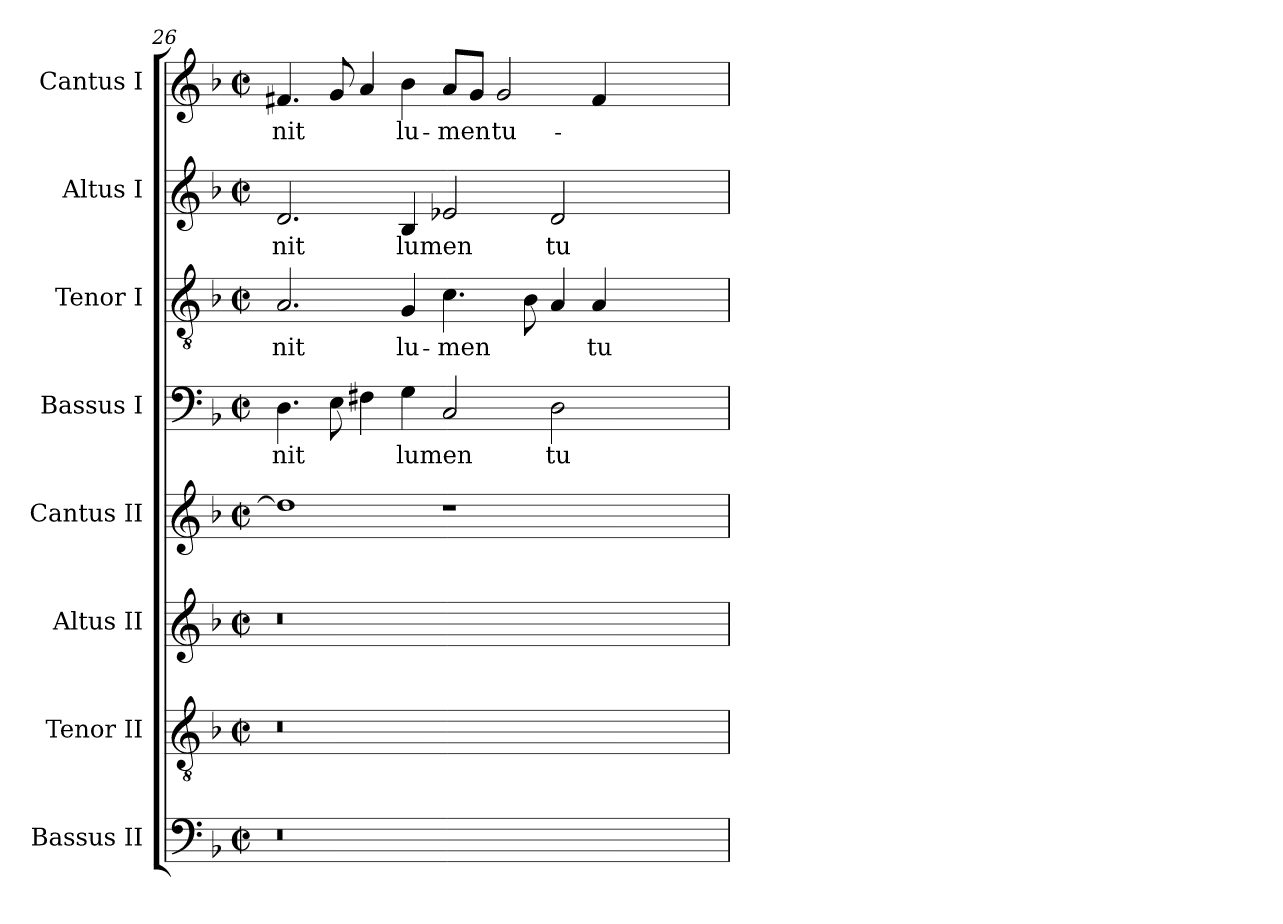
**kern	**kern	**kern	**kern	**kern	**text	**kern	**text	**kern	**text	**kern	**text
*part8	*part7	*part6	*part5	*part4	*part4	*part3	*part3	*part2	*part2	*part1	*part1
*staff8	*staff7	*staff6	*staff5	*staff4	*staff4	*staff3	*staff3	*staff2	*staff2	*staff1	*staff1
*I"Bassus II	*I"Tenor II	*I"Altus II	*I"Cantus II	*I"Bassus I	*	*I"Tenor I	*	*I"Altus I	*	*I"Cantus I	*
*clefF4	*clefGv2	*clefG2	*clefG2	*clefF4	*	*clefGv2	*	*clefG2	*	*clefG2	*
*k[b-]	*k[b-]	*k[b-]	*k[b-]	*k[b-]	*	*k[b-]	*	*k[b-]	*	*k[b-]	*
*F:	*F:	*F:	*F:	*F:	*	*F:	*	*F:	*	*F:	*
*M2/2	*M2/2	*M2/2	*M2/2	*M2/2	*	*M2/2	*	*M2/2	*	*M2/2	*
*met(c|)	*met(c|)	*met(c|)	*met(c|)	*met(c|)	*	*met(c|)	*	*met(c|)	*	*met(c|)	*
=26	=26	=26	=26	=26	=26	=26	=26	=26	=26	=26	=26
!	!	!	!	!	!LO:LY:b	!	!LO:LY:b:cj	!	!LO:LY:b:cj	!	!LO:LY:b
0r	0r	0r	1dd]	4.D\	nit	2.A/	-nit	2.d/	nit	4.f#X/	-nit
.	.	.	.	8E\	.	.	.	.	.	8g/	.
.	.	.	.	4F#X\	.	.	.	.	.	4a/	.
!	!	!	!	!	!LO:LY:b	!	!LO:LY:b:cj	!	!LO:LY:b	!	!LO:LY:b:cj
.	.	.	.	4G\	lumen	4G/	lu-	4B-/	lumen	4b-\	lu-
!	!	!	!LO:N:vis=1	!	!	!	!LO:LY:b	!	!	!	!LO:LY:b
.	.	.	0r	2C/	.	4.c\	-men	2e-X/	.	8a/L	-men
.	.	.	.	.	.	.	.	.	.	8g/J	.
!	!	!	!	!	!	!	!	!	!	!	!LO:LY:b:cj
.	.	.	.	.	.	.	.	.	.	2g/	tu-
.	.	.	.	.	.	8B-\	.	.	.	.	.
!	!	!	!	!	!LO:LY:b:cj	!	!	!	!LO:LY:b:cj	!	!
.	.	.	.	2D\	tu	4A/	.	2d/	tu	.	.
!	!	!	!	!	!	!	!LO:LY:b:cj	!	!	!	!
.	.	.	.	.	.	4A/	tu-	.	.	4f#/	.
1ryy	1ryy	1ryy	.	1ryy	.	1ryy	.	1ryy	.	1ryy	.
=	=	=	=	=	=	=	=	=	=	=	=
*-	*-	*-	*-	*-	*-	*-	*-	*-	*-	*-	*-
